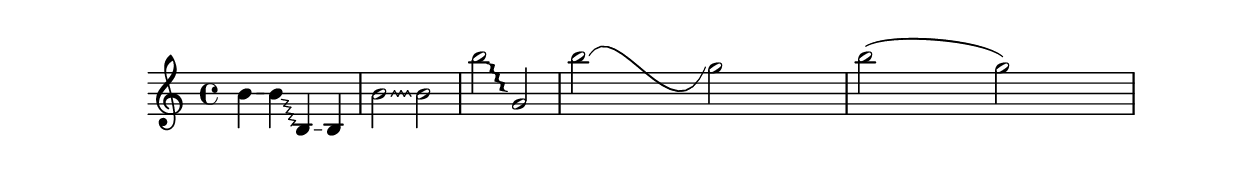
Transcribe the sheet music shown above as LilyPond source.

\version "2.24.4"

\relative c'' {
    b\glissando

    \once \override Glissando.style = #'zigzag
    b\glissando
    b,\glissando b |

    \once \override Glissando.style = #'zigzag
    b'2\glissando b |

    \once \override Glissando.style = #'trill
    b'2\glissando g, |

    \newSpacingSection
    \once \override Score.SpacingSpanner.spacing-increment = #5
    \shape #'((1 . -0.9) (1.5 . 2) (-2 . -10) (-1 . -1)) Slur

    b'2( g) |

    b2( g) |
}
